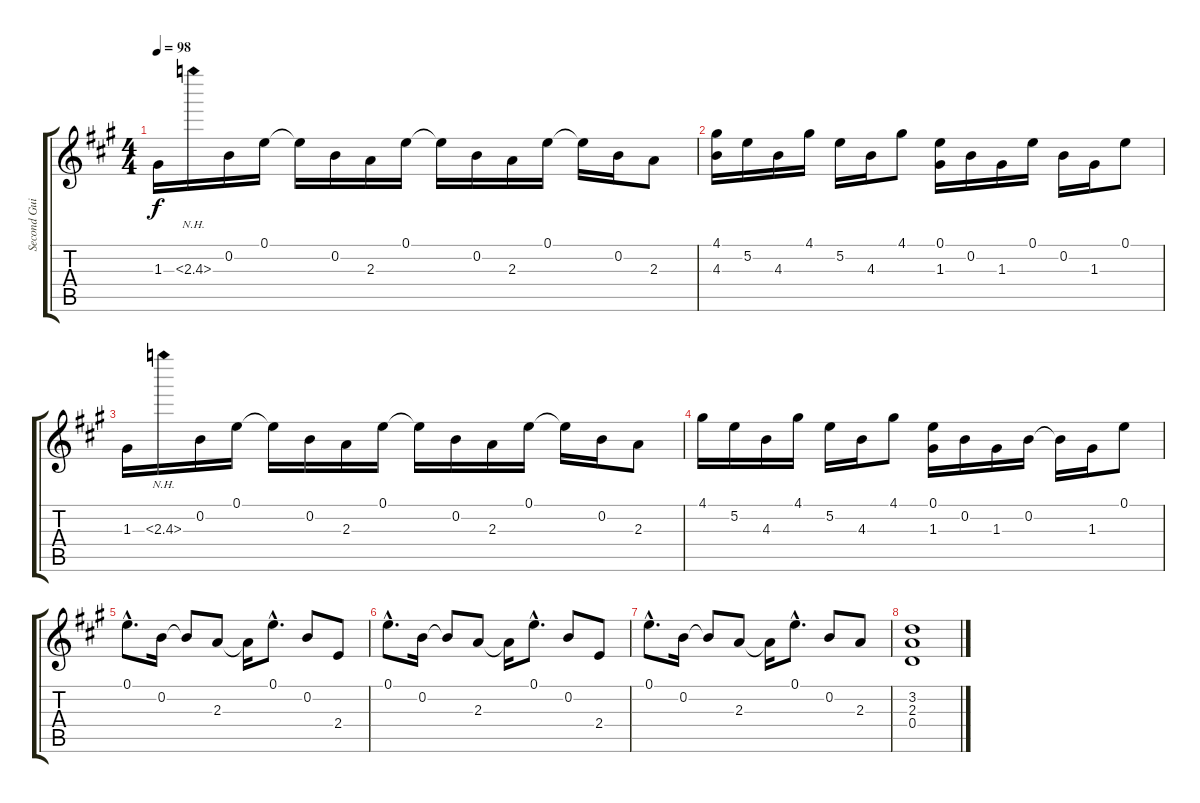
\track ("Second Guitar" "Second Gui") {instrument acousticguitarnylon}
\staff {score tabs}
\tuning (E4 B3 G3 D3 A2 E2) {hide}
\ts (4 4)
\tempo 98
\clef g2
\ks a
1.3.16{dy f} 2.3{nh}.16 0.2.16 0.1.16 0.1{t}.16 0.2.16 2.3.16 0.1.16 0.1{t}.16 0.2.16 2.3.16 0.1.16 0.1{t}.16 0.2.16 2.3.8 |
(4.1 4.3).16 5.2.16 4.3.16 4.1.16 5.2.16 4.3.16 4.1.8 (0.1 1.3).16 0.2.16 1.3.16 0.1.16 0.2.16 1.3.16 0.1.8 |
1.3.16 2.3{nh}.16 0.2.16 0.1.16 0.1{t}.16 0.2.16 2.3.16 0.1.16 0.1{t}.16 0.2.16 2.3.16 0.1.16 0.1{t}.16 0.2.16 2.3.8 |
4.1.16 5.2.16 4.3.16 4.1.16 5.2.16 4.3.16 4.1.8 (0.1 1.3).16 0.2.16 1.3.16 0.2.16 0.2{t}.16 1.3.16 0.1.8 |
0.1{hac}.8{d} 0.2.16 0.2{t}.8 2.3.8 2.3{t}.16 0.1{hac}.8{d} 0.2.8 2.4.8 |
0.1{hac}.8{d} 0.2.16 0.2{t}.8 2.3.8 2.3{t}.16 0.1{hac}.8{d} 0.2.8 2.4.8 |
0.1{hac}.8{d} 0.2.16 0.2{t}.8 2.3.8 2.3{t}.16 0.1{hac}.8{d} 0.2.8 2.3.8 |
(3.2 2.3 0.4).1
